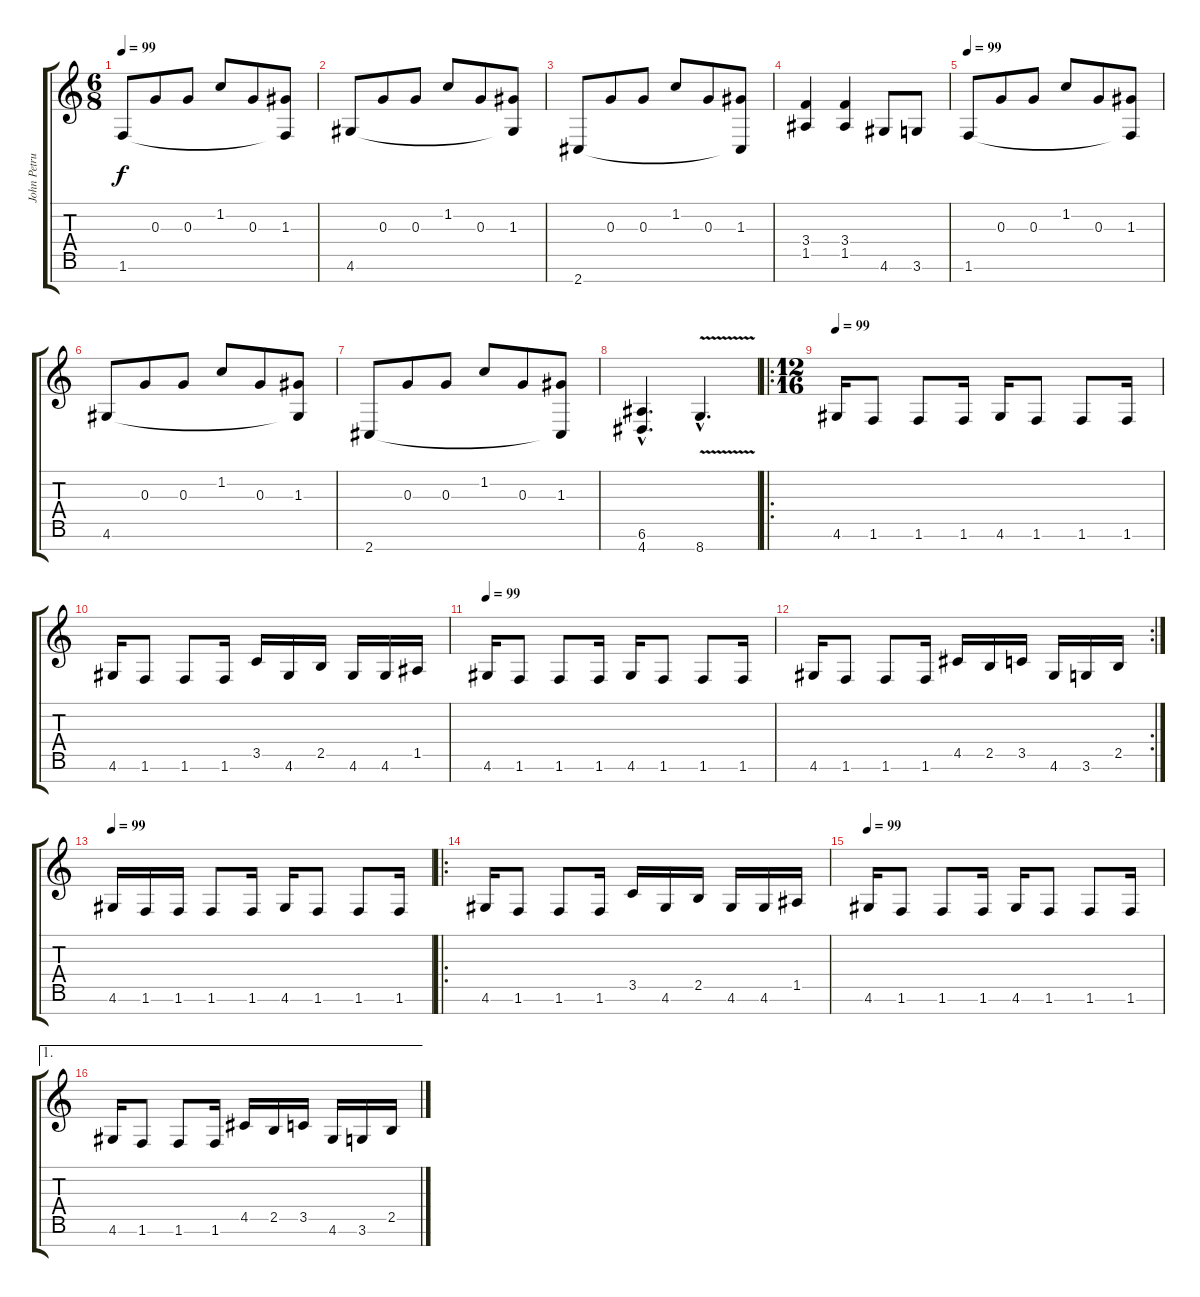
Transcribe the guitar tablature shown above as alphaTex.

\track ("John Petrucci" "John Petru") {instrument distortionguitar}
\staff {score tabs}
\tuning (E4 B3 G3 D3 A2 E2 B1) {hide}
\ts (6 8)
\tempo 99
\clef g2
\ks c
1.6.8{dy f} 0.3.8 0.3.8 1.2.8 0.3.8 (1.3 1.6{t}).8 |
4.6.8 0.3.8 0.3.8 1.2.8 0.3.8 (1.3 4.6{t}).8 |
2.7.8 0.3.8 0.3.8 1.2.8 0.3.8 (1.3 2.7{t}).8 |
(3.4 1.5).4 (3.4 1.5).4 4.6.8 3.6.8 |
\tempo 99
1.6.8 0.3.8 0.3.8 1.2.8 0.3.8 (1.3 1.6{t}).8 |
4.6.8 0.3.8 0.3.8 1.2.8 0.3.8 (1.3 4.6{t}).8 |
2.7.8 0.3.8 0.3.8 1.2.8 0.3.8 (1.3 2.7{t}).8 |
(6.6{hac} 4.7{hac}).4{d} 8.7{v hac}.4{d} |
\ro
\ts (12 16)
\tempo 99
4.6.16 1.6.8 1.6.8 1.6.16 4.6.16 1.6.8 1.6.8 1.6.16 |
4.6.16 1.6.8 1.6.8 1.6.16 3.5.16 4.6.16 2.5.16 4.6.16 4.6.16 1.5.16 |
\tempo 99
4.6.16 1.6.8 1.6.8 1.6.16 4.6.16 1.6.8 1.6.8 1.6.16 |
\rc 2
4.6.16 1.6.8 1.6.8 1.6.16 4.5.16 2.5.16 3.5.16 4.6.16 3.6.16 2.5.16 |
\tempo 99
4.6.16 1.6.16 1.6.16 1.6.8 1.6.16 4.6.16 1.6.8 1.6.8 1.6.16 |
\ro
4.6.16 1.6.8 1.6.8 1.6.16 3.5.16 4.6.16 2.5.16 4.6.16 4.6.16 1.5.16 |
\tempo 99
4.6.16 1.6.8 1.6.8 1.6.16 4.6.16 1.6.8 1.6.8 1.6.16 |
\ae 1
4.6.16 1.6.8 1.6.8 1.6.16 4.5.16 2.5.16 3.5.16 4.6.16 3.6.16 2.5.16
